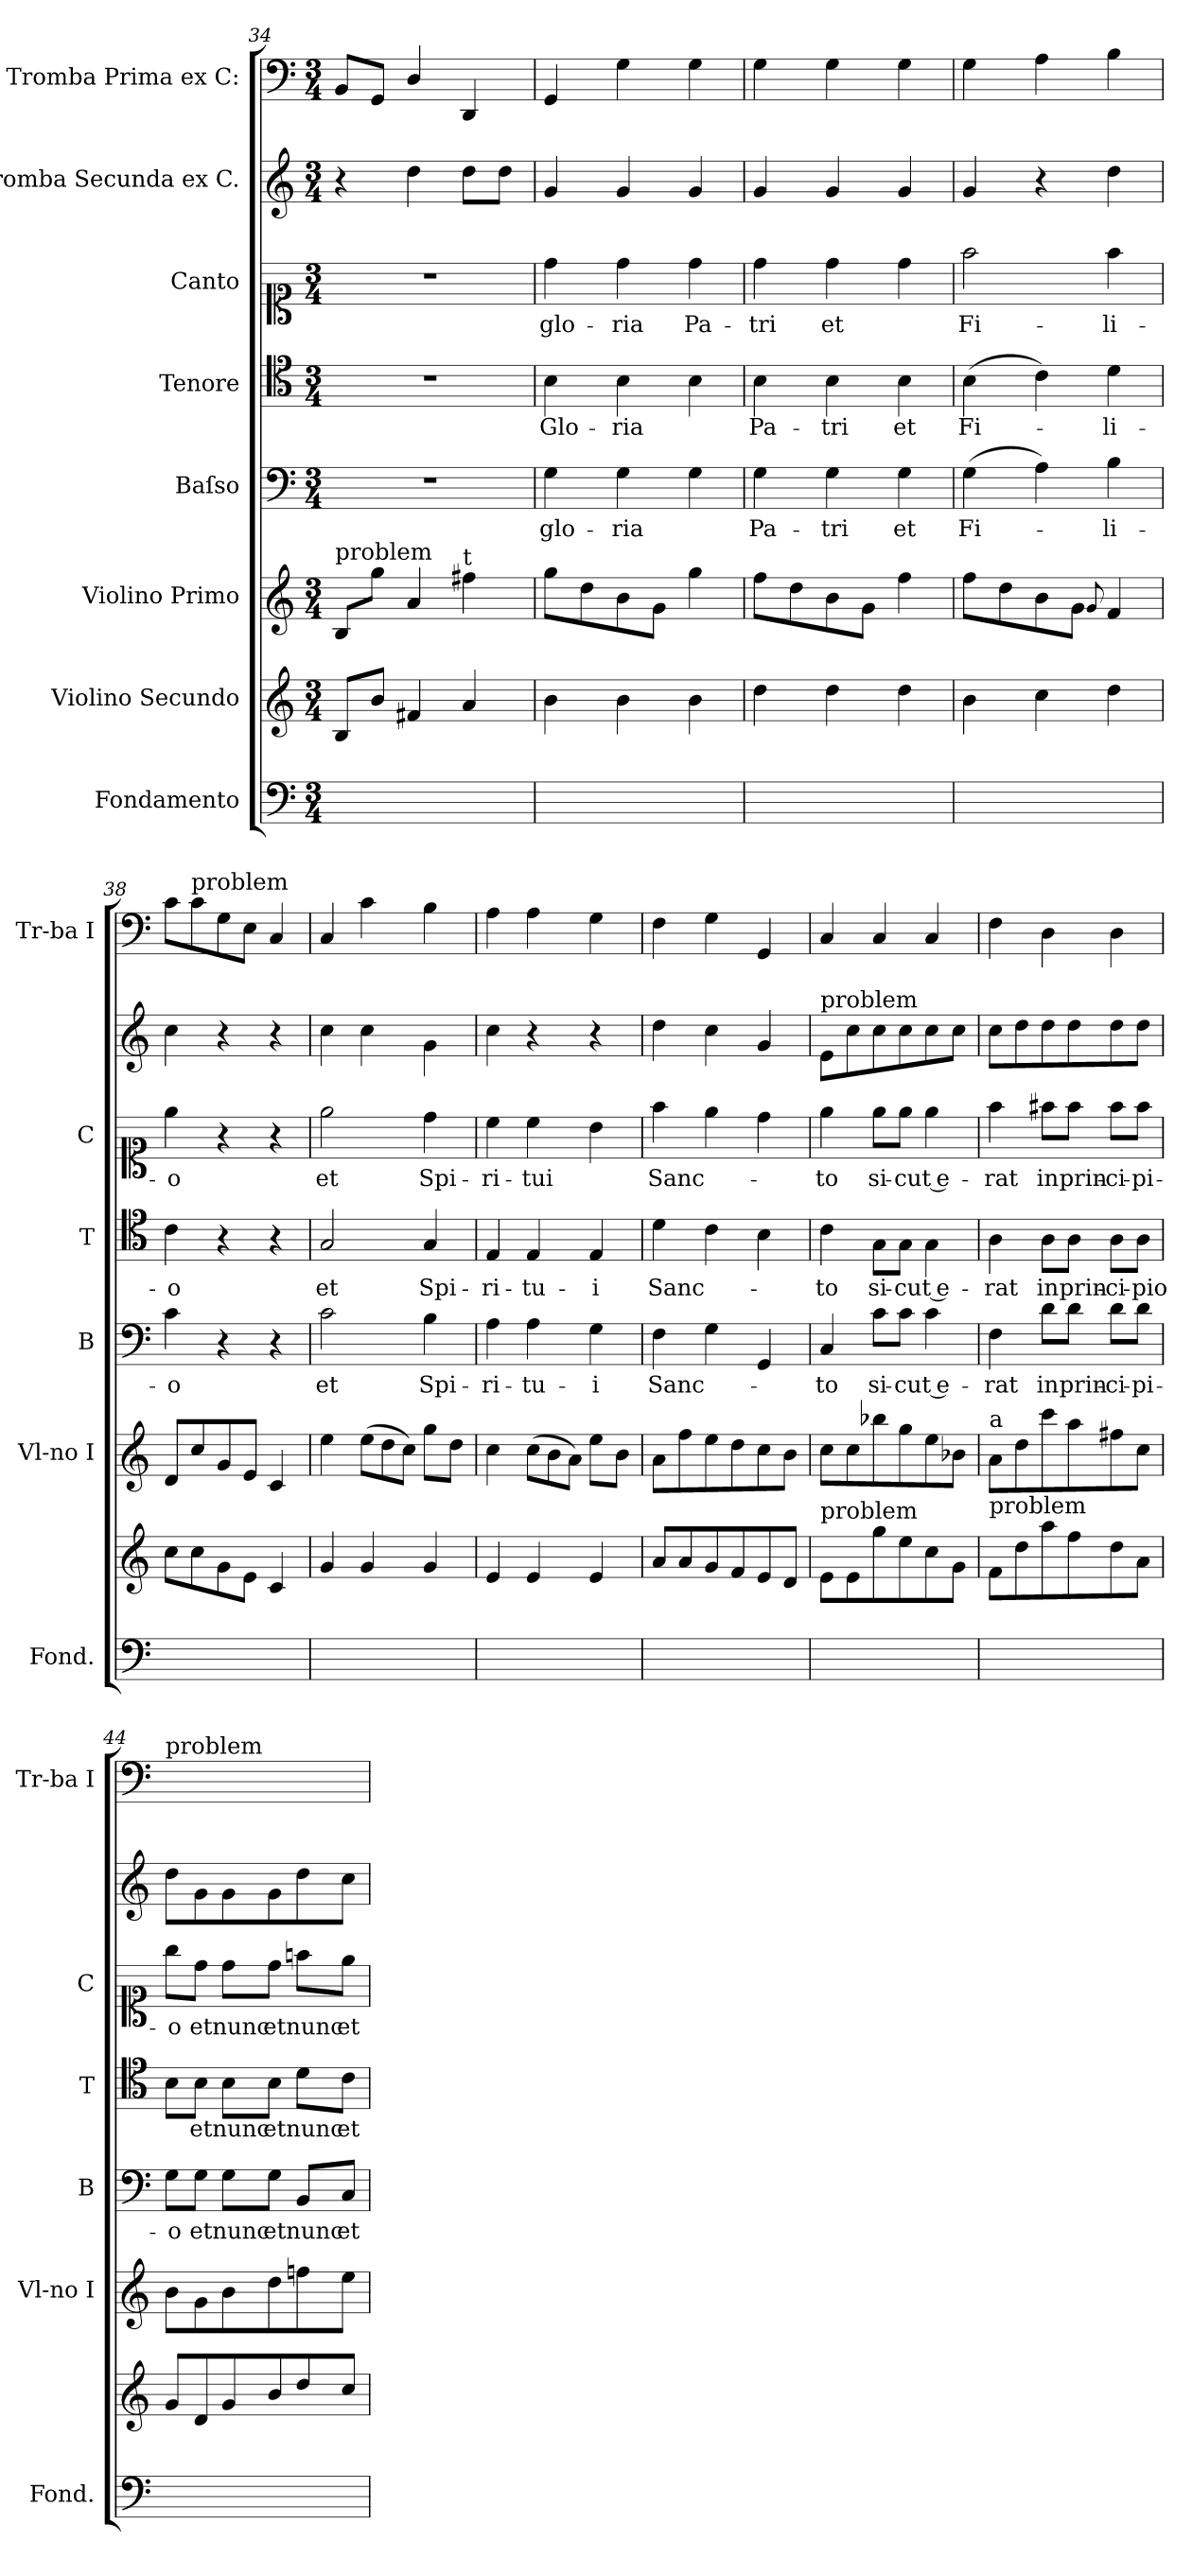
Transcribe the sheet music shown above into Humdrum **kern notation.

**kern	**kern	**kern	**kern	**text	**kern	**text	**kern	**text	**kern	**kern
*part8	*part7	*part6	*part5	*part5	*part4	*part4	*part3	*part3	*part2	*part1
*staff8	*staff7	*staff6	*staff5	*staff5	*staff4	*staff4	*staff3	*staff3	*staff2	*staff1
*I"Fondamento	*I"Violino Secundo	*I"Violino Primo	*I"Baſso	*	*I"Tenore	*	*I"Canto	*	*I"Tromba Secunda ex C.	*I"Tromba Prima ex C:
*I'Fond.	*	*I'Vl-no I	*I'B	*	*I'T	*	*I'C	*	*	*I'Tr-ba I
*clefF4	*clefG2	*clefG2	*clefF4	*	*clefC4	*	*clefC1	*	*clefG2	*clefF4
*k[]	*k[]	*k[]	*k[]	*	*k[]	*	*k[]	*	*k[]	*k[]
*M3/4	*M3/4	*M3/4	*M3/4	*	*M3/4	*	*M3/4	*	*M3/4	*M3/4
=34	=34	=34	=34	=34	=34	=34	=34	=34	=34	=34
!	!	!LO:TX:a:t=problem	!	!	!	!	!	!	!	!
2.ryy	8B/L	8B/L	2.r	.	2.r	.	2.r	.	4r	8BB/L
.	8b/J	8gg\J	.	.	.	.	.	.	.	8GG/J
.	4f#X/	4a/	.	.	.	.	.	.	4dd\	4D/
!	!	!LO:TX:a:t=t	!	!	!	!	!	!	!	!
.	4a/	4ff#X\	.	.	.	.	.	.	8dd\L	4DD/
.	.	.	.	.	.	.	.	.	8dd\J	.
=35	=35	=35	=35	=35	=35	=35	=35	=35	=35	=35
2.ryy	4b\	8gg\L	4G\	glo-	4B\	Glo-	4dd\	glo-	4g/	4GG/
.	.	8dd\	.	.	.	.	.	.	.	.
.	4b\	8b\	4G\	-ria	4B\	-ria	4dd\	-ria	4g/	4G\
.	.	8g\J	.	.	.	.	.	.	.	.
.	4b\	4gg\	4G\	.	4B\	.	4dd\	Pa-	4g/	4G\
=36	=36	=36	=36	=36	=36	=36	=36	=36	=36	=36
2.ryy	4dd\	8ff\L	4G\	Pa-	4B\	Pa-	4dd\	-tri	4g/	4G\
.	.	8dd\	.	.	.	.	.	.	.	.
.	4dd\	8b\	4G\	-tri	4B\	-tri	4dd\	et	4g/	4G\
.	.	8g\J	.	.	.	.	.	.	.	.
.	4dd\	4ff\	4G\	et	4B\	et	4dd\	.	4g/	4G\
=37	=37	=37	=37	=37	=37	=37	=37	=37	=37	=37
2.ryy	4b\	8ff\L	(4G\	Fi-	(4B\	Fi-	2ff\	Fi-	4g/	4G\
.	.	8dd\	.	.	.	.	.	.	.	.
.	4cc\	8b\	4A\)	.	4c\)	.	.	.	4r	4A\
.	.	8g\J	.	.	.	.	.	.	.	.
.	.	8qqg/	.	.	.	.	.	.	.	.
.	4dd\	4f/	4B\	-li-	4d\	-li-	4ff\	-li-	4dd\	4B\
=38	=38	=38	=38	=38	=38	=38	=38	=38	=38	=38
2.ryy	8cc\L	8d/L	4c\	-o	4c\	-o	4ee\	-o	4cc\	8c\L
!	!	!	!	!	!	!	!	!	!	!LO:TX:a:t=problem
.	8cc\	8cc/	.	.	.	.	.	.	.	8c\
.	8g\	8g/	4r	.	4r	.	4r	.	4r	8G\
.	8e\J	8e/J	.	.	.	.	.	.	.	8E\J
.	4c/	4c/	4r	.	4r	.	4r	.	4r	4C/
=39	=39	=39	=39	=39	=39	=39	=39	=39	=39	=39
2.ryy	4g/	4ee\	2c\	et	2G/	et	2ee\	et	4cc\	4C/
*	*	*Xtuplet	*	*	*	*	*	*	*	*
.	4g/	(12ee\L	.	.	.	.	.	.	4cc\	4c\
.	.	12dd\	.	.	.	.	.	.	.	.
.	.	12cc\J)	.	.	.	.	.	.	.	.
.	4g/	8gg\L	4B\	Spi-	4G/	Spi-	4dd\	Spi-	4g\	4B\
.	.	8dd\J	.	.	.	.	.	.	.	.
=40	=40	=40	=40	=40	=40	=40	=40	=40	=40	=40
2.ryy	4e/	4cc\	4A\	-ri-	4E/	-ri-	4cc\	-ri-	4cc\	4A\
.	4e/	(12cc\L	4A\	-tu-	4E/	-tu-	4cc\	-tui	4r	4A\
.	.	12b\	.	.	.	.	.	.	.	.
.	.	12a\J)	.	.	.	.	.	.	.	.
.	4e/	8ee\L	4G\	-i	4E/	-i	4b\	.	4r	4G\
.	.	8b\J	.	.	.	.	.	.	.	.
=41	=41	=41	=41	=41	=41	=41	=41	=41	=41	=41
2.ryy	8a/L	8a\L	4F\	Sanc-	4d\	Sanc-	4ff\	Sanc-	4dd\	4F\
.	8a/	8ff\	.	.	.	.	.	.	.	.
.	8g/	8ee\	4G\	.	4c\	.	4ee\	.	4cc\	4G\
.	8f/	8dd\	.	.	.	.	.	.	.	.
.	8e/	8cc\	4GG/	.	4B\	.	4dd\	.	4g/	4GG/
.	8d/J	8b\J	.	.	.	.	.	.	.	.
=42	=42	=42	=42	=42	=42	=42	=42	=42	=42	=42
!	!	!	!	!	!	!	!	!	!LO:TX:a:t=problem	!
!	!LO:TX:a:t=problem	!	!	!	!	!	!	!	!	!
2.ryy	8e/L	8cc\L	4C/	-to	4c\	-to	4ee\	-to	8e/L	4C/
.	8e/	8cc\	.	.	.	.	.	.	8cc\	.
.	8gg\	8bb-X\	8c\L	si-	8G\L	si-	8ee\L	si-	8cc\	4C/
.	8ee\	8gg\	8c\J	-cut e-	8G\J	-cut e-	8ee\J	-cut e-	8cc\	.
.	8cc\	8ee\	4c\	.	4G\	.	4ee\	.	8cc\	4C/
.	8g\J	8b-X\J	.	.	.	.	.	.	8cc\J	.
=43	=43	=43	=43	=43	=43	=43	=43	=43	=43	=43
!	!	!LO:TX:a:t=a	!	!	!	!	!	!	!	!
!	!LO:TX:a:t=problem	!	!	!	!	!	!	!	!	!
2.ryy	8f/L	8a\L	4F\	-rat	4A\	-rat	4ff\	-rat	8cc\L	4F\
.	8dd\	8dd\	.	.	.	.	.	.	8dd\	.
.	8aa\	8ccc\	8d\L	in	8A\L	in	8ff#X\L	in	8dd\	4D\
.	8ff\	8aa\	8d\J	prin-	8A\J	prin-	8ff#\J	prin-	8dd\	.
.	8dd\	8ff#X\	8d\L	-ci-	8A\L	-ci-	8ff#\L	-ci-	8dd\	4D\
.	8a\J	8cc\J	8d\J	-pi-	8A\J	-pio	8ff#\J	-pi-	8dd\J	.
=44	=44	=44	=44	=44	=44	=44	=44	=44	=44	=44
!	!	!	!	!	!	!	!	!	!	!LO:TX:a:t=problem
2.ryy	8g/L	8b\L	8G\L	-o	8B\L	.	8gg\L	-o	8dd\L	2.ryy
.	8d/	8g\	8G\J	et	8B\J	et	8dd\J	et	8g\	.
.	8g/	8b\	8G\L	nunc	8B\L	nunc	8dd\L	nunc	8g\	.
.	8b/	8dd\	8G\J	et	8B\J	et	8dd\J	et	8g\	.
.	8dd/	8ffn\	8BB/L	nunc	8d\L	nunc	8ffn\L	nunc	8dd\	.
.	8cc/J	8ee\J	8C/J	et	8c\J	et	8ee\J	et	8cc\J	.
=	=	=	=	=	=	=	=	=	=	=
*-	*-	*-	*-	*-	*-	*-	*-	*-	*-	*-
